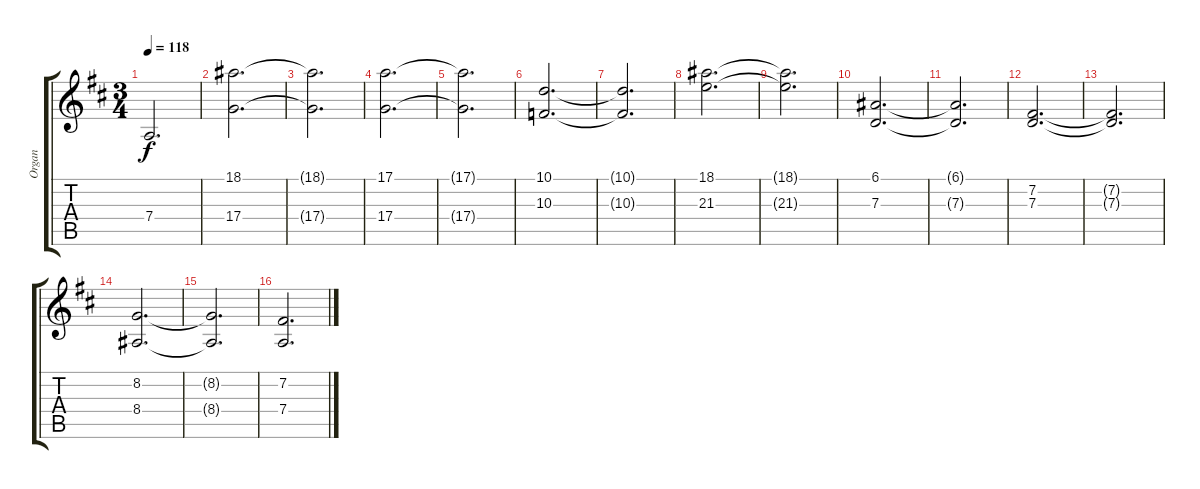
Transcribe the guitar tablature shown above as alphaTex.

\track ("Organ" "Organ") {instrument rockorgan}
\staff {score tabs}
\tuning (E4 B3 G3 D3 A2 E2) {hide}
\ts (3 4)
\tempo 118
\clef g2
\ks d
7.4{t}.2{d dy f} |
(18.1 17.4).2{d} |
(18.1{t} 17.4{t}).2{d} |
(17.1 17.4).2{d} |
(17.1{t} 17.4{t}).2{d} |
(10.1 10.3).2{d} |
(10.1{t} 10.3{t}).2{d} |
(18.1 21.3).2{d} |
(18.1{t} 21.3{t}).2{d} |
(6.1 7.3).2{d} |
(6.1{t} 7.3{t}).2{d} |
(7.2 7.3).2{d} |
(7.2{t} 7.3{t}).2{d} |
(8.2 8.4).2{d} |
(8.2{t} 8.4{t}).2{d} |
(7.2 7.4).2{d}
